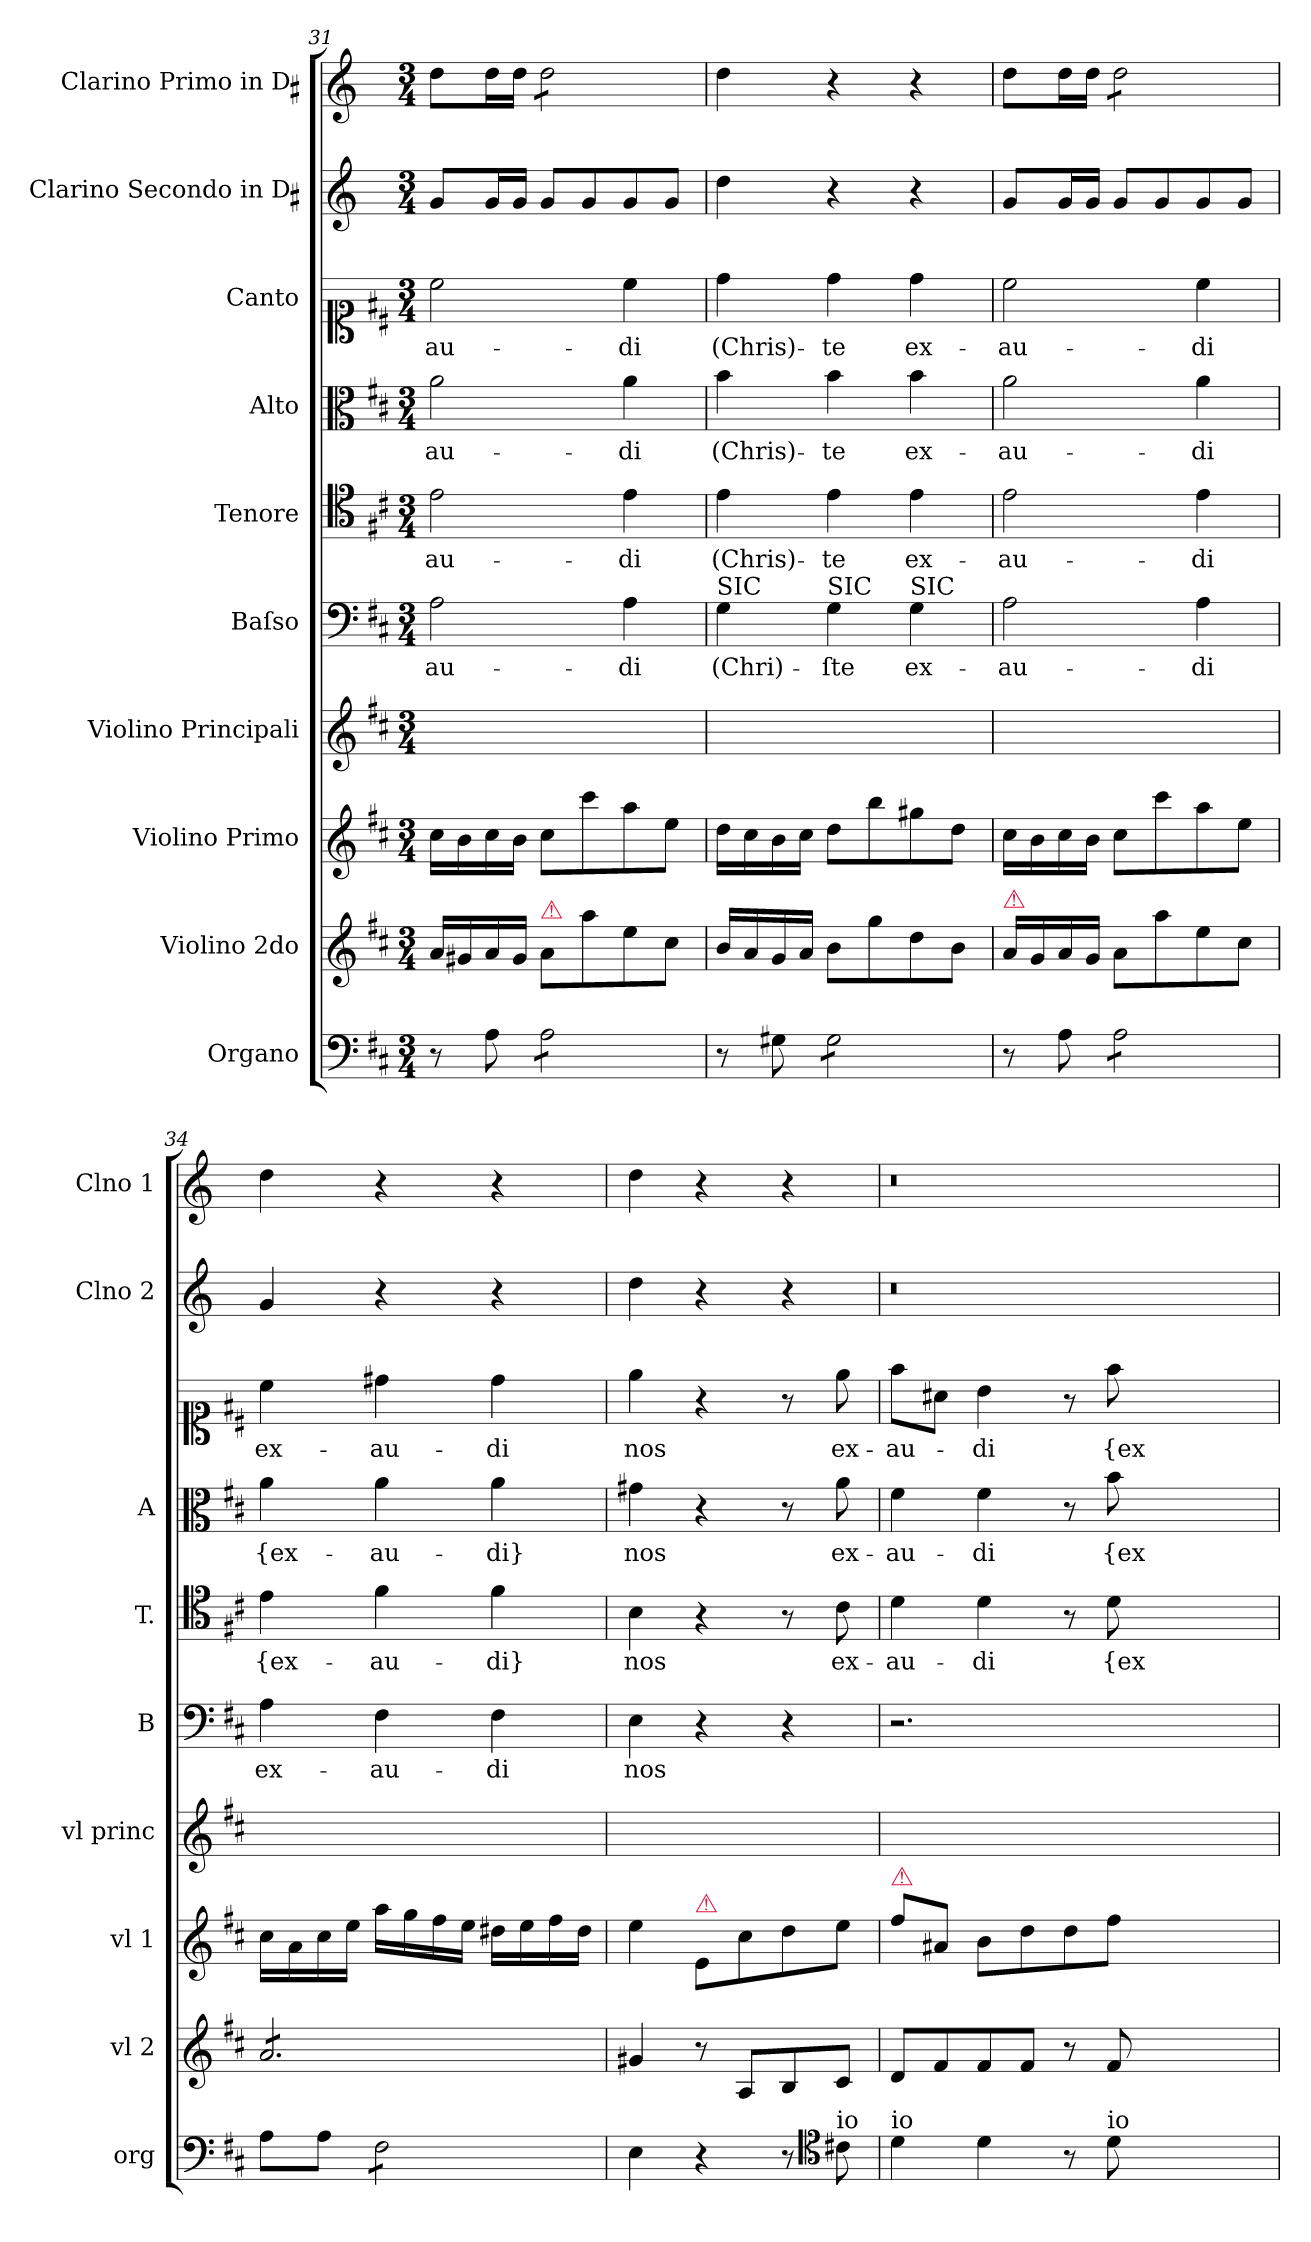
**kern	**kern	**kern	**kern	**kern	**text	**kern	**text	**kern	**text	**kern	**text	**kern	**kern
*part10	*part9	*part8	*part7	*part6	*part6	*part5	*part5	*part4	*part4	*part3	*part3	*part2	*part1
*staff10	*staff9	*staff8	*staff7	*staff6	*staff6	*staff5	*staff5	*staff4	*staff4	*staff3	*staff3	*staff2	*staff1
*I"Organo	*I"Violino 2do	*I"Violino Primo	*I"Violino Principali	*I"Baſso	*	*I"Tenore	*	*I"Alto	*	*I"Canto	*	*I"Clarino Secondo in D#	*I"Clarino Primo in D#
*I'org	*I'vl 2	*I'vl 1	*I'vl princ	*I'B	*	*I'T.	*	*I'A	*	*	*	*I'Clno 2	*I'Clno 1
*clefF4	*clefG2	*clefG2	*clefG2	*clefF4	*	*clefC4	*	*clefC3	*	*clefC1	*	*clefG2	*clefG2
*	*	*	*	*	*	*	*	*	*	*	*	*ITrd-1c-2	*ITrd-1c-2
*k[f#c#]	*k[f#c#]	*k[f#c#]	*k[f#c#]	*k[f#c#]	*	*k[f#c#]	*	*k[f#c#]	*	*k[f#c#]	*	*k[f#c#]	*k[f#c#]
*M3/4	*M3/4	*M3/4	*M3/4	*M3/4	*	*M3/4	*	*M3/4	*	*M3/4	*	*M3/4	*M3/4
=31	=31	=31	=31	=31	=31	=31	=31	=31	=31	=31	=31	=31	=31
8r	16a/LL	16cc#\LL	2.ryy	2A\	au-	2e\	au-	2a\	au-	2cc#\	au-	8a/L	8ee\L
.	16g#X/	16b\	.	.	.	.	.	.	.	.	.	.	.
8A\	16a/	16cc#\	.	.	.	.	.	.	.	.	.	16a/L	16ee\L
.	16g#/JJ	16b\JJ	.	.	.	.	.	.	.	.	.	16a/JJ	16ee\JJ
!	!LO:TX:a:color=crimson:t=⚠	!	!	!	!	!	!	!	!	!	!	!	!
*tremolo	*	*	*	*	*	*	*	*	*	*	*	*	*
*	*	*	*	*	*	*	*	*	*	*	*	*	*tremolo
8A\L	8a/L	8cc#\L	.	.	.	.	.	.	.	.	.	8a/L	8ee\L
8A\	8aa\	8ccc#\	.	.	.	.	.	.	.	.	.	8a/	8ee\
8A\	8ee\	8aa\	.	4A\	-di	4e\	-di	4a\	-di	4cc#\	-di	8a/	8ee\
8A\J	8cc#\J	8ee\J	.	.	.	.	.	.	.	.	.	8a/J	8ee\J
*	*	*	*	*	*	*	*	*	*	*	*	*	*Xtremolo
*Xtremolo	*	*	*	*	*	*	*	*	*	*	*	*	*
=32	=32	=32	=32	=32	=32	=32	=32	=32	=32	=32	=32	=32	=32
!	!	!	!	!LO:TX:a:t=SIC	!	!	!	!	!	!	!	!	!
8r	16b/LL	16dd\LL	2.ryy	4G\	(Chri)-	4e\	(Chris)-	4b\	(Chris)-	4dd\	(Chris)-	4ee\	4ee\
.	16a/	16cc#\	.	.	.	.	.	.	.	.	.	.	.
8G#X\	16g/	16b\	.	.	.	.	.	.	.	.	.	.	.
.	16a/JJ	16cc#\JJ	.	.	.	.	.	.	.	.	.	.	.
!	!	!	!	!LO:TX:a:t=SIC	!	!	!	!	!	!	!	!	!
*tremolo	*	*	*	*	*	*	*	*	*	*	*	*	*
8G#\L	8b\L	8dd\L	.	4G\	-ſte	4e\	-te	4b\	-te	4dd\	-te	4r	4r
8G#\	8gg\	8bb\	.	.	.	.	.	.	.	.	.	.	.
!	!	!	!	!LO:TX:a:t=SIC	!	!	!	!	!	!	!	!	!
8G#\	8dd\	8gg#X\	.	4G\	ex-	4e\	ex-	4b\	ex-	4dd\	ex-	4r	4r
8G#\J	8b\J	8dd\J	.	.	.	.	.	.	.	.	.	.	.
*Xtremolo	*	*	*	*	*	*	*	*	*	*	*	*	*
=33	=33	=33	=33	=33	=33	=33	=33	=33	=33	=33	=33	=33	=33
!	!LO:TX:a:color=crimson:t=⚠	!	!	!	!	!	!	!	!	!	!	!	!
8r	16a/LL	16cc#\LL	2.ryy	2A\	-au-	2e\	-au-	2a\	-au-	2cc#\	-au-	8a/L	8ee\L
.	16g/	16b\	.	.	.	.	.	.	.	.	.	.	.
8A\	16a/	16cc#\	.	.	.	.	.	.	.	.	.	16a/L	16ee\L
.	16g/JJ	16b\JJ	.	.	.	.	.	.	.	.	.	16a/JJ	16ee\JJ
*tremolo	*	*	*	*	*	*	*	*	*	*	*	*	*
*	*	*	*	*	*	*	*	*	*	*	*	*	*tremolo
8A\L	8a\L	8cc#\L	.	.	.	.	.	.	.	.	.	8a/L	8ee\L
8A\	8aa\	8ccc#\	.	.	.	.	.	.	.	.	.	8a/	8ee\
8A\	8ee\	8aa\	.	4A\	-di	4e\	-di	4a\	-di	4cc#\	-di	8a/	8ee\
8A\J	8cc#\J	8ee\J	.	.	.	.	.	.	.	.	.	8a/J	8ee\J
*	*	*	*	*	*	*	*	*	*	*	*	*	*Xtremolo
*Xtremolo	*	*	*	*	*	*	*	*	*	*	*	*	*
=34	=34	=34	=34	=34	=34	=34	=34	=34	=34	=34	=34	=34	=34
*	*tremolo	*	*	*	*	*	*	*	*	*	*	*	*
8A\L	8a/L	16cc#\LL	2.ryy	4A\	ex-	4e\	{ex-	4a\	{ex-	4cc#\	ex-	4a/	4ee\
.	.	16a\	.	.	.	.	.	.	.	.	.	.	.
8A\J	8a/	16cc#\	.	.	.	.	.	.	.	.	.	.	.
.	.	16ee\JJ	.	.	.	.	.	.	.	.	.	.	.
*tremolo	*	*	*	*	*	*	*	*	*	*	*	*	*
8F#\L	8a/	16aa\LL	.	4F#\	-au-	4f#\	-au-	4a\	-au-	4dd#X\	-au-	4r	4r
.	.	16gg\	.	.	.	.	.	.	.	.	.	.	.
8F#\	8a/	16ff#\	.	.	.	.	.	.	.	.	.	.	.
.	.	16ee\JJ	.	.	.	.	.	.	.	.	.	.	.
8F#\	8a/	16dd#X\LL	.	4F#\	-di	4f#\	-di}	4a\	-di}	4dd#\	-di	4r	4r
.	.	16ee\	.	.	.	.	.	.	.	.	.	.	.
8F#\J	8a/J	16ff#\	.	.	.	.	.	.	.	.	.	.	.
*	*Xtremolo	*	*	*	*	*	*	*	*	*	*	*	*
*Xtremolo	*	*	*	*	*	*	*	*	*	*	*	*	*
.	.	16dd#\JJ	.	.	.	.	.	.	.	.	.	.	.
=35	=35	=35	=35	=35	=35	=35	=35	=35	=35	=35	=35	=35	=35
4E\	4g#X/	4ee\	2.ryy	4E\	nos	4B\	nos	4g#X\	nos	4ee\	nos	4ee\	4ee\
!	!	!LO:TX:a:color=crimson:t=⚠	!	!	!	!	!	!	!	!	!	!	!
4r	8r	8e/L	.	4r	.	4r	.	4r	.	4r	.	4r	4r
.	8A/L	8cc#\	.	.	.	.	.	.	.	.	.	.	.
8r	8B/	8dd\	.	4r	.	8r	.	8r	.	8r	.	4r	4r
*clefC4	*	*	*	*	*	*	*	*	*	*	*	*	*
!LO:TX:a:t=io	!	!	!	!	!	!	!	!	!	!	!	!	!
8c#X\	8c#/J	8ee\J	.	.	.	8c#\	ex-	8a\	ex-	8ee\	ex-	.	.
=36	=36	=36	=36	=36	=36	=36	=36	=36	=36	=36	=36	=36	=36
!	!	!LO:TX:a:color=crimson:t=⚠	!	!	!	!	!	!	!	!	!	!	!
!LO:TX:a:t=io	!	!	!	!	!	!	!	!	!	!	!	!	!
!	!	!	!	!	!	!	!	!	!	!	!	!LO:N:vis=0	!LO:N:vis=0
4d\	8d/L	8ff#\L	2.ryy	2.r	.	4d\	-au-	4f#\	-au-	8ff#\L	-au-	1.r	1.r
.	8f#/	8a#X/J	.	.	.	.	.	.	.	8a#X\J	.	.	.
4d\	8f#/	8b\L	.	.	.	4d\	-di	4f#\	-di	4b\	-di	.	.
.	8f#/J	8dd\	.	.	.	.	.	.	.	.	.	.	.
8r	8r	8dd\	.	.	.	8r	.	8r	.	8r	.	.	.
!LO:TX:a:t=io	!	!	!	!	!	!	!	!	!	!	!	!	!
8d\	8f#/	8ff#\J	.	.	.	8d\	{ex-	8b\	{ex-	8ff#\	{ex-	.	.
2.ryy	2.ryy	2.ryy	2.ryy	2.ryy	.	2.ryy	.	2.ryy	.	2.ryy	.	.	.
=	=	=	=	=	=	=	=	=	=	=	=	=	=
*-	*-	*-	*-	*-	*-	*-	*-	*-	*-	*-	*-	*-	*-
